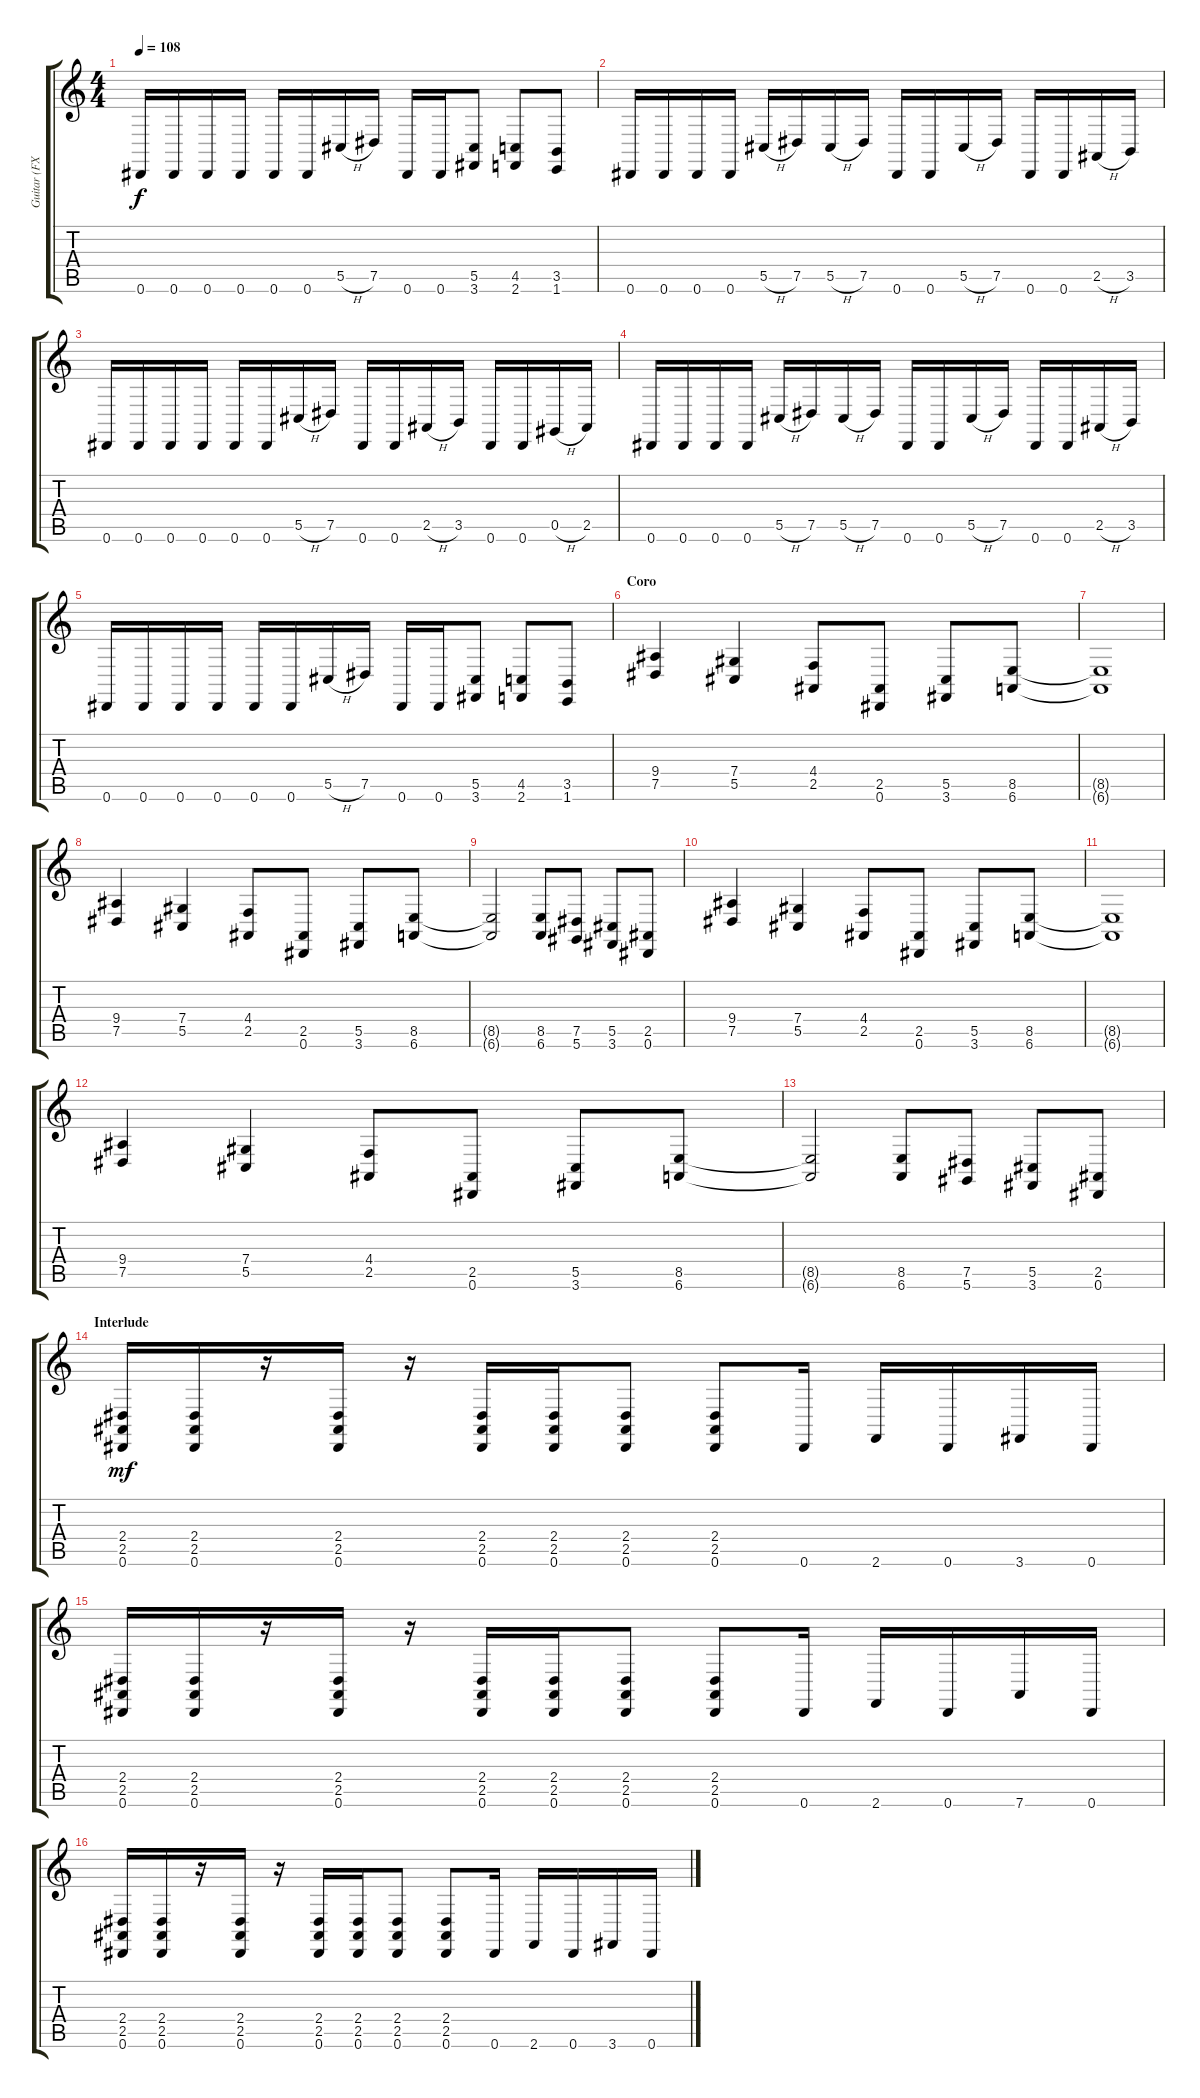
\track ("Guitar (FX)" "Guitar (FX") {instrument cello}
\staff {score tabs}
\tuning (Eb4 Bb3 Gb3 Db3 Ab2 Eb2) {hide}
\ts (4 4)
\tempo 108
\clef g2
\ks c
0.6.16{dy f} 0.6.16 0.6.16 0.6.16 0.6.16 0.6.16 5.5{h}.16 7.5.16 0.6.16 0.6.16 (5.5 3.6).8 (4.5 2.6).8 (3.5 1.6).8 |
0.6.16 0.6.16 0.6.16 0.6.16 5.5{h}.16 7.5.16 5.5{h}.16 7.5.16 0.6.16 0.6.16 5.5{h}.16 7.5.16 0.6.16 0.6.16 2.5{h}.16 3.5.16 |
0.6.16 0.6.16 0.6.16 0.6.16 0.6.16 0.6.16 5.5{h}.16 7.5.16 0.6.16 0.6.16 2.5{h}.16 3.5.16 0.6.16 0.6.16 0.5{h}.16 2.5.16 |
0.6.16 0.6.16 0.6.16 0.6.16 5.5{h}.16 7.5.16 5.5{h}.16 7.5.16 0.6.16 0.6.16 5.5{h}.16 7.5.16 0.6.16 0.6.16 2.5{h}.16 3.5.16 |
0.6.16 0.6.16 0.6.16 0.6.16 0.6.16 0.6.16 5.5{h}.16 7.5.16 0.6.16 0.6.16 (5.5 3.6).8 (4.5 2.6).8 (3.5 1.6).8 |
\section ("" "Coro")
(9.4 7.5).4 (7.4 5.5).4 (4.4 2.5).8 (2.5 0.6).8 (5.5 3.6).8 (8.5 6.6).8 |
(8.5{t} 6.6{t}).1 |
(9.4 7.5).4 (7.4 5.5).4 (4.4 2.5).8 (2.5 0.6).8 (5.5 3.6).8 (8.5 6.6).8 |
(8.5{t} 6.6{t}).2 (8.5 6.6).8 (7.5 5.6).8 (5.5 3.6).8 (2.5 0.6).8 |
(9.4 7.5).4 (7.4 5.5).4 (4.4 2.5).8 (2.5 0.6).8 (5.5 3.6).8 (8.5 6.6).8 |
(8.5{t} 6.6{t}).1 |
(9.4 7.5).4 (7.4 5.5).4 (4.4 2.5).8 (2.5 0.6).8 (5.5 3.6).8 (8.5 6.6).8 |
(8.5{t} 6.6{t}).2 (8.5 6.6).8 (7.5 5.6).8 (5.5 3.6).8 (2.5 0.6).8 |
\section ("" "Interlude")
(2.4 2.5 0.6).16{dy mf volume 7} (2.4 2.5 0.6).16 r.16 (2.4 2.5 0.6).16 r.16 (2.4 2.5 0.6).16 (2.4 2.5 0.6).16 (2.4 2.5 0.6).8 (2.4 2.5 0.6).8 0.6.16 2.6.16 0.6.16 3.6.16 0.6.16 |
(2.4 2.5 0.6).16 (2.4 2.5 0.6).16 r.16 (2.4 2.5 0.6).16 r.16 (2.4 2.5 0.6).16 (2.4 2.5 0.6).16 (2.4 2.5 0.6).8 (2.4 2.5 0.6).8 0.6.16 2.6.16 0.6.16 7.6.16 0.6.16 |
(2.4 2.5 0.6).16 (2.4 2.5 0.6).16 r.16 (2.4 2.5 0.6).16 r.16 (2.4 2.5 0.6).16 (2.4 2.5 0.6).16 (2.4 2.5 0.6).8 (2.4 2.5 0.6).8 0.6.16 2.6.16 0.6.16 3.6.16 0.6.16
